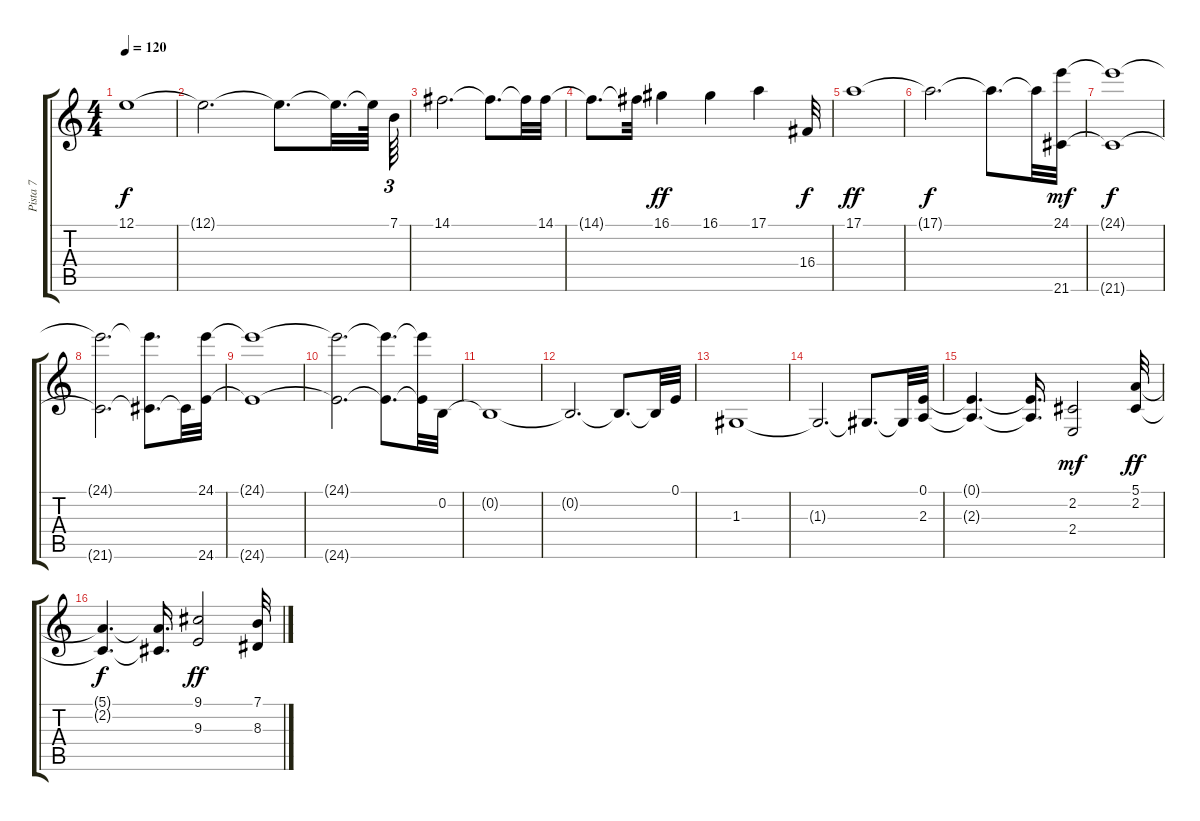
\track ("Pista 7" "Pista 7") {instrument stringensemble2}
\staff {score tabs}
\tuning (E4 B3 G3 D3 A2 E2) {hide}
\ts (4 4)
\tempo 120
\clef g2
\ks c
12.1{t}.1{dy f} |
12.1{t}.2{d} 12.1{t}.8{d} 12.1{t}.32{d} 12.1{t}.64 7.1.64{tu (3 2)} |
14.1.2{d} 14.1{t}.8{d} 14.1{t}.32 14.1.32 |
14.1{t}.8{d} 14.1{t}.32 16.1.4{dy ff} 16.1.4 17.1.4 16.4.32{dy f} |
17.1.1{dy ff} |
17.1{t}.2{d dy f} 17.1{t}.8{d} 17.1{t}.32 (24.1 21.6).32{dy mf} |
(24.1{t} 21.6{t}).1{dy f} |
(24.1{t} 21.6{t}).2{d} (24.1{t} 21.6{t}).8{d} 21.6{t}.32 (24.1 24.6).32 |
(24.1{t} 24.6{t}).1 |
(24.1{t} 24.6{t}).2{d} (24.1{t} 24.6{t}).8{d} (24.1{t} 24.6{t}).32 0.2.32 |
0.2{t}.1 |
0.2{t}.2{d} 0.2{t}.8{d} 0.2{t}.32 0.1.32 |
1.3.1 |
1.3{t}.2{d} 1.3{t}.8{d} 1.3{t}.32 (0.1 2.3).32 |
(0.1{t} 2.3{t}).4{d} (0.1{t} 2.3{t}).16{d} (2.2 2.4).2{dy mf} (5.1 2.2).32{dy ff} |
(5.1{t} 2.2{t}).4{d dy f} (5.1{t} 2.2{t}).16{d} (9.1 9.3).2{dy ff} (7.1 8.3).32
